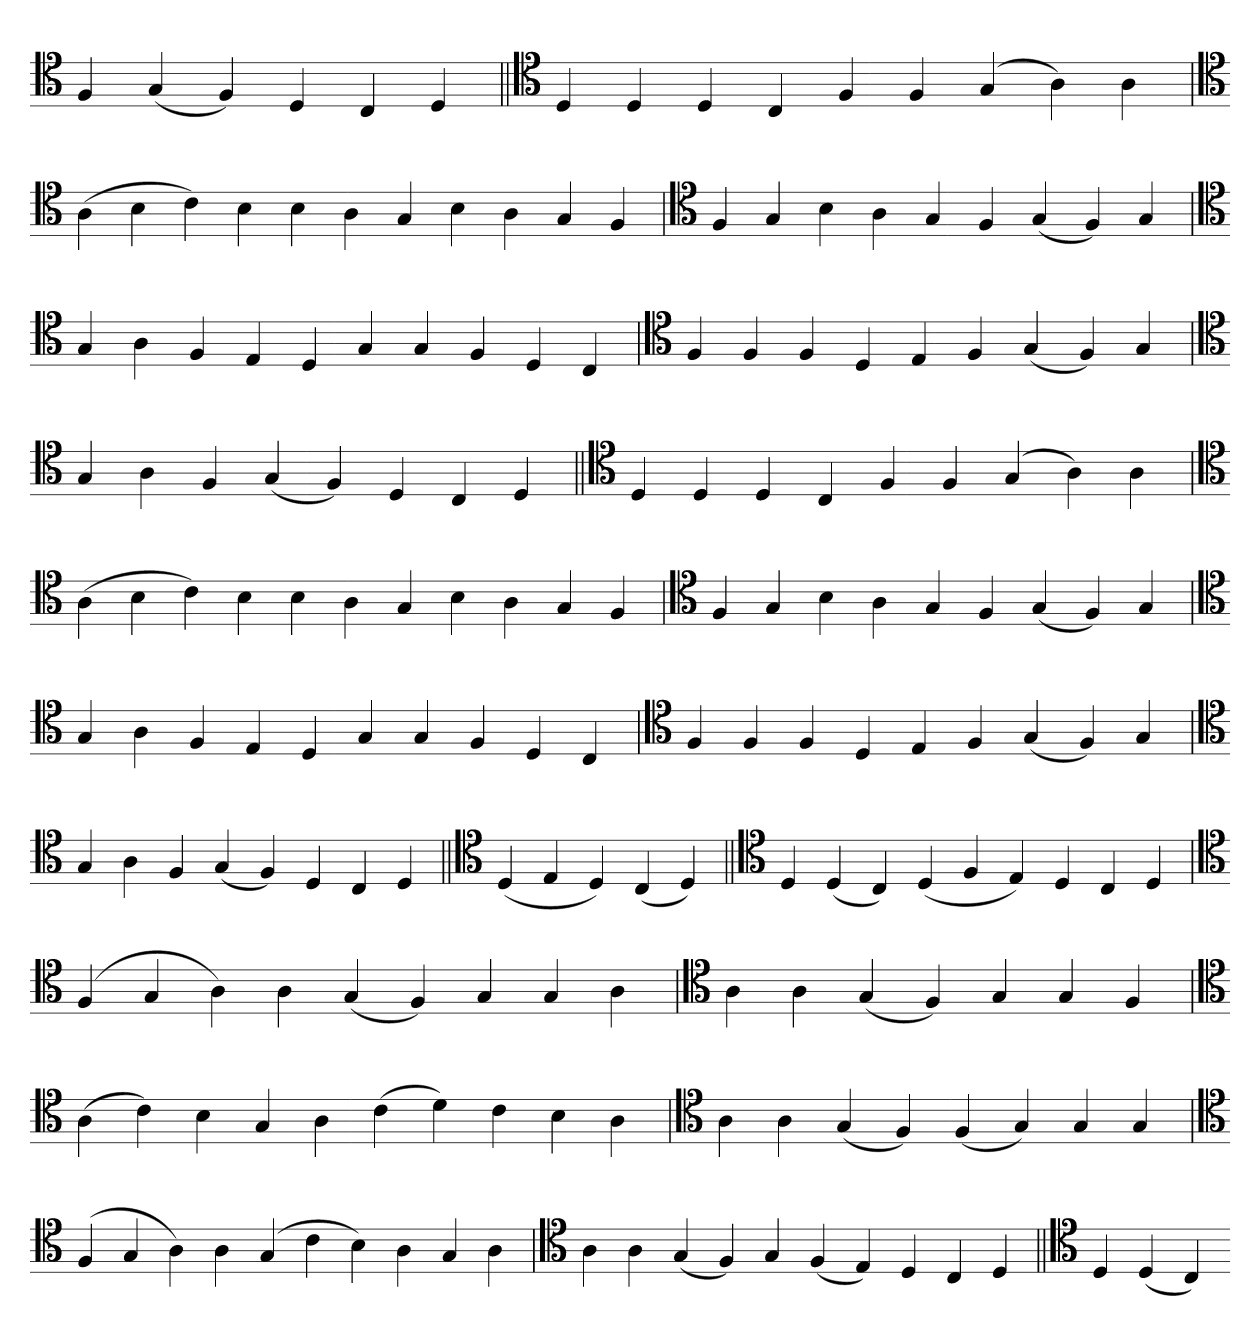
**kern
*part1
*staff1
*clefC4
=
4F
(4G
4F)
4D
4C
4D
=||
*clefC4
4D
4D
4D
4C
4F
4F
(4G
4A)
4A
=`
*clefC4
(4A
4B
4c)
4B
4B
4A
4G
4B
4A
4G
4F
=
*clefC4
4F
4G
4B
4A
4G
4F
(4G
4F)
4G
=`
*clefC4
4G
4A
4F
4E
4D
4G
4G
4F
4D
4C
=
*clefC4
4F
4F
4F
4D
4E
4F
(4G
4F)
4G
=`
*clefC4
4G
4A
4F
(4G
4F)
4D
4C
4D
=||
*clefC4
4D
4D
4D
4C
4F
4F
(4G
4A)
4A
=`
*clefC4
(4A
4B
4c)
4B
4B
4A
4G
4B
4A
4G
4F
=
*clefC4
4F
4G
4B
4A
4G
4F
(4G
4F)
4G
=`
*clefC4
4G
4A
4F
4E
4D
4G
4G
4F
4D
4C
=
*clefC4
4F
4F
4F
4D
4E
4F
(4G
4F)
4G
=`
*clefC4
4G
4A
4F
(4G
4F)
4D
4C
4D
=||
*clefC4
(4D
4E
4D)
(4C
4D)
=||
*clefC4
4D
(4D
4C)
(4D
4F
4E)
4D
4C
4D
=`
*clefC4
(4F
4G
4A)
4A
(4G
4F)
4G
4G
4A
='
*clefC4
4A
4A
(4G
4F)
4G
4G
4F
=`
*clefC4
(4A
4c)
4B
4G
4A
(4c
4d)
4c
4B
4A
=
*clefC4
4A
4A
(4G
4F)
(4F
4G)
4G
4G
=`
*clefC4
(4F
4G
4A)
4A
(4G
4c
4B)
4A
4G
4A
='
*clefC4
4A
4A
(4G
4F)
4G
(4F
4E)
4D
4C
4D
=||
*clefC4
4D
(4D
4C)
=-
*-
